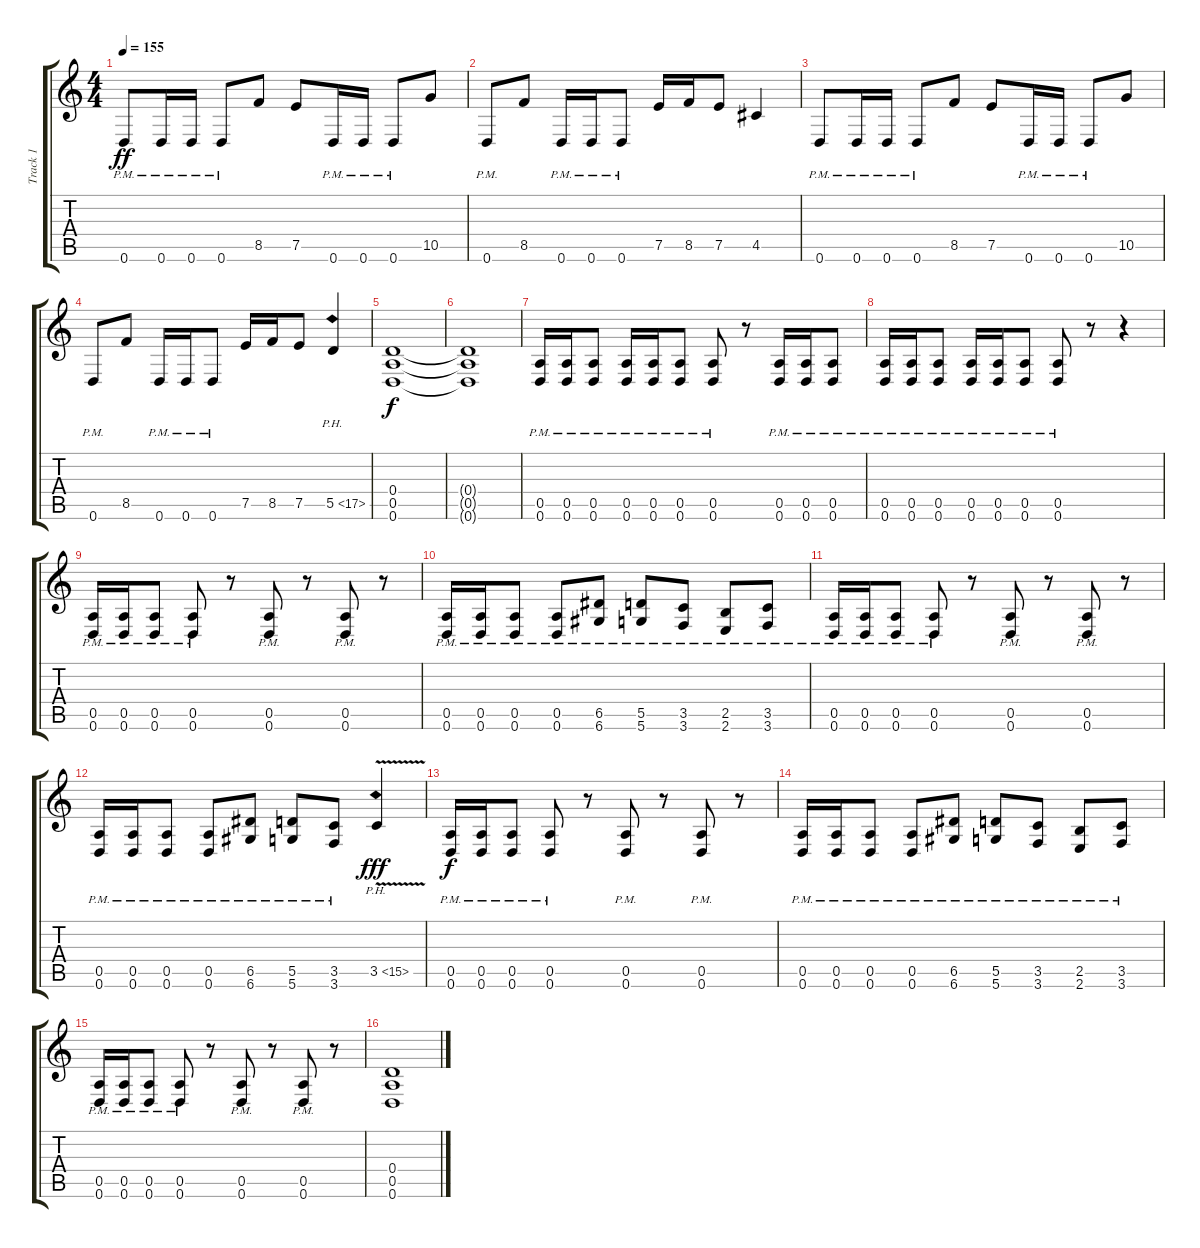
\track ("Track 1" "Track 1") {instrument distortionguitar}
\staff {score tabs}
\tuning (E4 B3 G3 D3 A2 D2) {hide}
\ts (4 4)
\tempo 155
\clef g2
\ks c
0.6{pm}.8{dy ff} 0.6{pm}.16 0.6{pm}.16 0.6{pm}.8 8.5.8 7.5.8 0.6{pm}.16 0.6{pm}.16 0.6{pm}.8 10.5.8 |
0.6{pm}.8 8.5.8 0.6{pm}.16 0.6{pm}.16 0.6{pm}.8 7.5.16 8.5.16 7.5.8 4.5.4 |
0.6{pm}.8 0.6{pm}.16 0.6{pm}.16 0.6{pm}.8 8.5.8 7.5.8 0.6{pm}.16 0.6{pm}.16 0.6{pm}.8 10.5.8 |
0.6{pm}.8 8.5.8 0.6{pm}.16 0.6{pm}.16 0.6{pm}.8 7.5.16 8.5.16 7.5.8 5.5{ph 12}.4 |
(0.4 0.5 0.6).1{dy f} |
(0.4{t} 0.5{t} 0.6{t}).1 |
(0.5{pm} 0.6{pm}).16 (0.5{pm} 0.6{pm}).16 (0.5{pm} 0.6{pm}).8 (0.5{pm} 0.6{pm}).16 (0.5{pm} 0.6{pm}).16 (0.5{pm} 0.6{pm}).8 (0.5{pm} 0.6{pm}).8 r.8 (0.5{pm} 0.6{pm}).16 (0.5{pm} 0.6{pm}).16 (0.5{pm} 0.6{pm}).8 |
(0.5{pm} 0.6{pm}).16 (0.5{pm} 0.6{pm}).16 (0.5{pm} 0.6{pm}).8 (0.5{pm} 0.6{pm}).16 (0.5{pm} 0.6{pm}).16 (0.5{pm} 0.6{pm}).8 (0.5{pm} 0.6{pm}).8 r.8 r.4 |
(0.5{pm} 0.6{pm}).16 (0.5{pm} 0.6{pm}).16 (0.5{pm} 0.6{pm}).8 (0.5{pm} 0.6{pm}).8 r.8 (0.5{pm} 0.6{pm}).8 r.8 (0.5{pm} 0.6{pm}).8 r.8 |
(0.5{pm} 0.6{pm}).16 (0.5{pm} 0.6{pm}).16 (0.5{pm} 0.6{pm}).8 (0.5{pm} 0.6{pm}).8 (6.5{pm} 6.6{pm}).8 (5.5{pm} 5.6{pm}).8 (3.5{pm} 3.6{pm}).8 (2.5{pm} 2.6{pm}).8 (3.5{pm} 3.6{pm}).8 |
(0.5{pm} 0.6{pm}).16 (0.5{pm} 0.6{pm}).16 (0.5{pm} 0.6{pm}).8 (0.5{pm} 0.6{pm}).8 r.8 (0.5{pm} 0.6{pm}).8 r.8 (0.5{pm} 0.6{pm}).8 r.8 |
(0.5{pm} 0.6{pm}).16 (0.5{pm} 0.6{pm}).16 (0.5{pm} 0.6{pm}).8 (0.5{pm} 0.6{pm}).8 (6.5{pm} 6.6{pm}).8 (5.5{pm} 5.6{pm}).8 (3.5{pm} 3.6{pm}).8 3.5{ph 12 v}.4{dy fff} |
(0.5{pm} 0.6{pm}).16{dy f} (0.5{pm} 0.6{pm}).16 (0.5{pm} 0.6{pm}).8 (0.5{pm} 0.6{pm}).8 r.8 (0.5{pm} 0.6{pm}).8 r.8 (0.5{pm} 0.6{pm}).8 r.8 |
(0.5{pm} 0.6{pm}).16 (0.5{pm} 0.6{pm}).16 (0.5{pm} 0.6{pm}).8 (0.5{pm} 0.6{pm}).8 (6.5{pm} 6.6{pm}).8 (5.5{pm} 5.6{pm}).8 (3.5{pm} 3.6{pm}).8 (2.5{pm} 2.6{pm}).8 (3.5{pm} 3.6{pm}).8 |
(0.5{pm} 0.6{pm}).16 (0.5{pm} 0.6{pm}).16 (0.5{pm} 0.6{pm}).8 (0.5{pm} 0.6{pm}).8 r.8 (0.5{pm} 0.6{pm}).8 r.8 (0.5{pm} 0.6{pm}).8 r.8 |
(0.4 0.5 0.6).1
